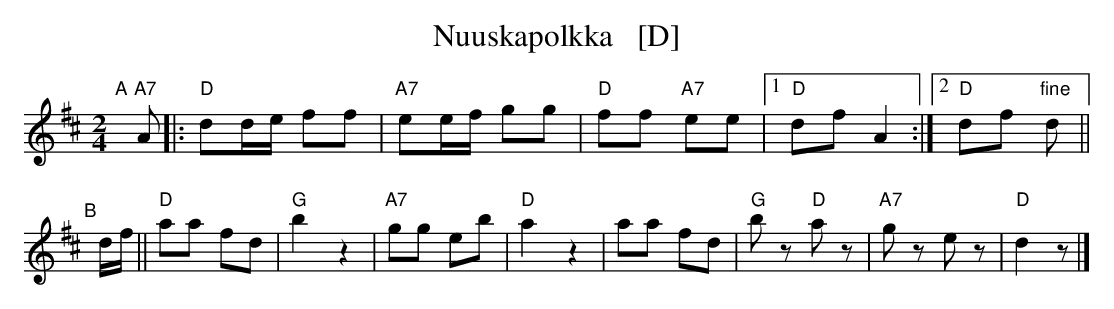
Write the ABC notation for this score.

X:1
T: Nuuskapolkka   [D]
M: 2/4
L: 1/8
K: D
"A"[|]\
"A7"A \
|: "D"dd/e/ ff | "A7"ee/f/ gg | "D"ff "A7"ee |1 "D"df A2 :|2 "D"df "fine"d ||
"^B"[|] d/f/ \
|| "D"aa fd | "G"b2 z2 | "A7"gg eb | "D"a2 z2 \
| aa fd | "G"bz "D"az | "A7"gz ez | "D"d2z |]
